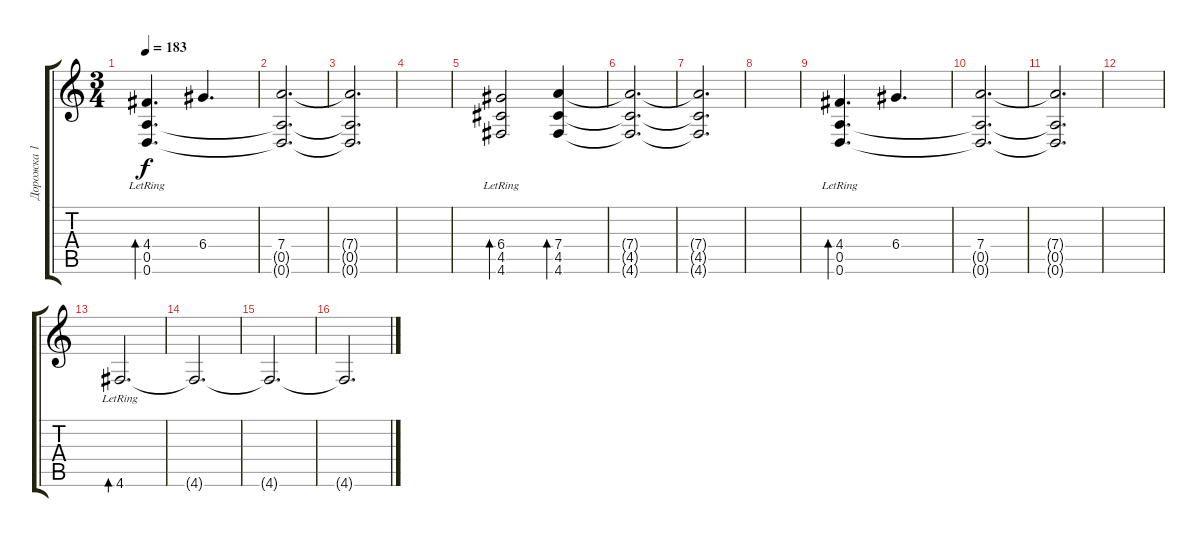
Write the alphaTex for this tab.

\track ("Дорожка 1" "Дорожка 1") {instrument acousticguitarsteel}
\staff {score tabs}
\tuning (E4 B3 G3 D3 A2 D2) {hide}
\ts (3 4)
\tempo 183
\clef g2
\ks c
(4.4 0.5{lr} 0.6{lr}).4{d bd 480 dy f} 6.4.4{d} |
(7.4 0.5{t} 0.6{t}).2{d} |
(7.4{t} 0.5{t} 0.6{t}).2{d} |
|
(6.4 4.5{lr} 4.6{lr}).2{bd 480} (7.4 4.5 4.6).4{bd 240} |
(7.4{t} 4.5{t} 4.6{t}).2{d} |
(7.4{t} 4.5{t} 4.6{t}).2{d} |
|
(4.4 0.5{lr} 0.6{lr}).4{d bd 480} 6.4.4{d} |
(7.4 0.5{t} 0.6{t}).2{d} |
(7.4{t} 0.5{t} 0.6{t}).2{d} |
|
4.6{lr}.2{d bd 480} |
4.6{t}.2{d} |
4.6{t}.2{d} |
4.6{t}.2{d}
